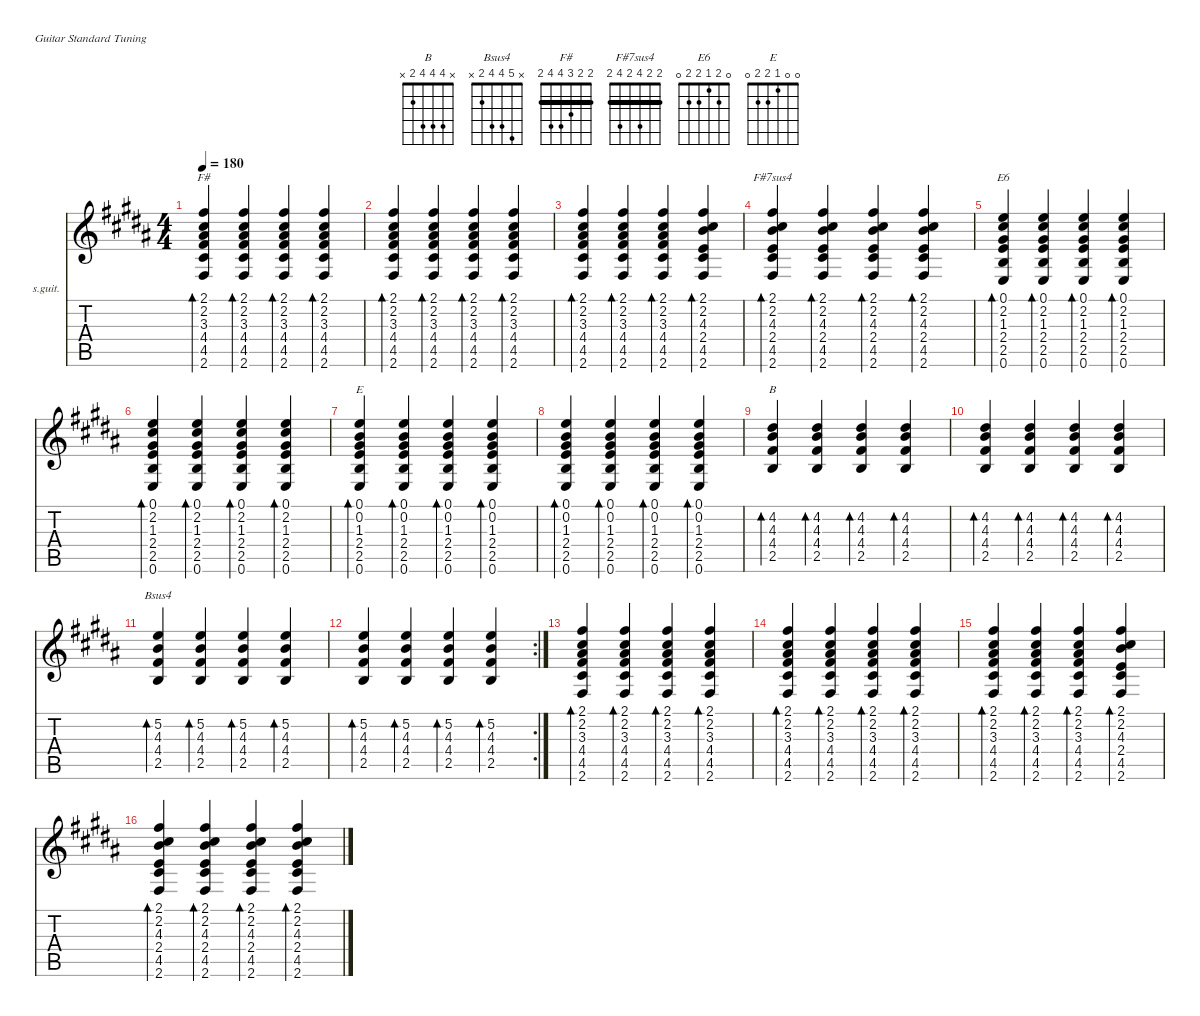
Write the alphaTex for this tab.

\defaultSystemsLayout 4
\hideDynamics
\bracketExtendMode nobrackets
\firstSystemTrackNameOrientation horizontal
\otherSystemsTrackNameOrientation horizontal
\track ("Guitar II" "s.guit.") {instrument acousticguitarsteel}
\staff {score tabs}
\tuning (E4 B3 G3 D3 A2 E2)
\chord ("B" x 4 4 4 2 x) {showfingering false}
\chord ("Bsus4" x 5 4 4 2 x)
\chord ("F#" 2 2 3 4 4 2) {barre (2 2)}
\chord ("F#7sus4" 2 2 4 2 4 2) {barre (2 2 2)}
\chord ("E6" 0 2 1 2 2 0)
\chord ("E" 0 0 1 2 2 0)
\ts (4 4)
\tempo 180
\clef g2
\ks b
(2.6 4.5 4.4 3.3 2.2 2.1).4{bd 30 ch "F#" dy mp} (2.6 4.5 4.4 3.3 2.2 2.1).4{bd 30} (2.6 4.5 4.4 3.3 2.2 2.1).4{bd 30} (2.6 4.5 4.4 3.3 2.2 2.1).4{bd 30} |
(2.6 4.5 4.4 3.3 2.2 2.1).4{bd 30} (2.6 4.5 4.4 3.3 2.2 2.1).4{bd 30} (2.6 4.5 4.4 3.3 2.2 2.1).4{bd 30} (2.6 4.5 4.4 3.3 2.2 2.1).4{bd 30} |
(2.6 4.5 4.4 3.3 2.2 2.1).4{bd 30} (2.6 4.5 4.4 3.3 2.2 2.1).4{bd 30} (2.6 4.5 4.4 3.3 2.2 2.1).4{bd 30} (2.6 4.5 2.4 4.3 2.2 2.1).4{bd 30} |
(2.6 4.5 2.4 4.3 2.2 2.1).4{bd 30 ch "F#7sus4"} (2.6 4.5 2.4 4.3 2.2 2.1).4{bd 30} (2.6 4.5 2.4 4.3 2.2 2.1).4{bd 30} (2.6 4.5 2.4 4.3 2.2 2.1).4{bd 30} |
(0.6 2.5 2.4 1.3 2.2 0.1).4{bd 30 ch "E6"} (0.6 2.5 2.4 1.3 2.2 0.1).4{bd 30} (0.6 2.5 2.4 1.3 2.2 0.1).4{bd 30} (0.6 2.5 2.4 1.3 2.2 0.1).4{bd 30} |
(0.6 2.5 2.4 1.3 2.2 0.1).4{bd 30} (0.6 2.5 2.4 1.3 2.2 0.1).4{bd 30} (0.6 2.5 2.4 1.3 2.2 0.1).4{bd 30} (0.6 2.5 2.4 1.3 2.2 0.1).4{bd 30} |
(0.6 2.5 2.4 1.3 0.2 0.1).4{bd 30 ch "E"} (0.6 2.5 2.4 1.3 0.2 0.1).4{bd 30} (0.6 2.5 2.4 1.3 0.2 0.1).4{bd 30} (0.6 2.5 2.4 1.3 0.2 0.1).4{bd 30} |
(0.6 2.5 2.4 1.3 0.2 0.1).4{bd 30} (0.6 2.5 2.4 1.3 0.2 0.1).4{bd 30} (0.6 2.5 2.4 1.3 0.2 0.1).4{bd 30} (0.6 2.5 2.4 1.3 0.2 0.1).4{bd 30} |
(2.5 4.4 4.3 4.2).4{bd 30 ch "B"} (2.5 4.4 4.3 4.2).4{bd 30} (2.5 4.4 4.3 4.2).4{bd 30} (2.5 4.4 4.3 4.2).4{bd 30} |
(2.5 4.4 4.3 4.2).4{bd 30} (2.5 4.4 4.3 4.2).4{bd 30} (2.5 4.4 4.3 4.2).4{bd 30} (2.5 4.4 4.3 4.2).4{bd 30} |
(2.5 4.4 4.3 5.2).4{bd 30 ch "Bsus4"} (2.5 4.4 4.3 5.2).4{bd 30} (2.5 4.4 4.3 5.2).4{bd 30} (2.5 4.4 4.3 5.2).4{bd 30} |
\rc 2
(2.5 4.4 4.3 5.2).4{bd 30} (2.5 4.4 4.3 5.2).4{bd 30} (2.5 4.4 4.3 5.2).4{bd 30} (2.5 4.4 4.3 5.2).4{bd 30} |
(2.6 4.5 4.4 3.3 2.2 2.1).4{bd 30} (2.6 4.5 4.4 3.3 2.2 2.1).4{bd 30} (2.6 4.5 4.4 3.3 2.2 2.1).4{bd 30} (2.6 4.5 4.4 3.3 2.2 2.1).4{bd 30} |
(2.6 4.5 4.4 3.3 2.2 2.1).4{bd 30} (2.6 4.5 4.4 3.3 2.2 2.1).4{bd 30} (2.6 4.5 4.4 3.3 2.2 2.1).4{bd 30} (2.6 4.5 4.4 3.3 2.2 2.1).4{bd 30} |
(2.6 4.5 4.4 3.3 2.2 2.1).4{bd 30} (2.6 4.5 4.4 3.3 2.2 2.1).4{bd 30} (2.6 4.5 4.4 3.3 2.2 2.1).4{bd 30} (2.6 4.5 2.4 4.3 2.2 2.1).4{bd 30} |
(2.6 4.5 2.4 4.3 2.2 2.1).4{bd 30} (2.6 4.5 2.4 4.3 2.2 2.1).4{bd 30} (2.6 4.5 2.4 4.3 2.2 2.1).4{bd 30} (2.6 4.5 2.4 4.3 2.2 2.1).4{bd 30}
